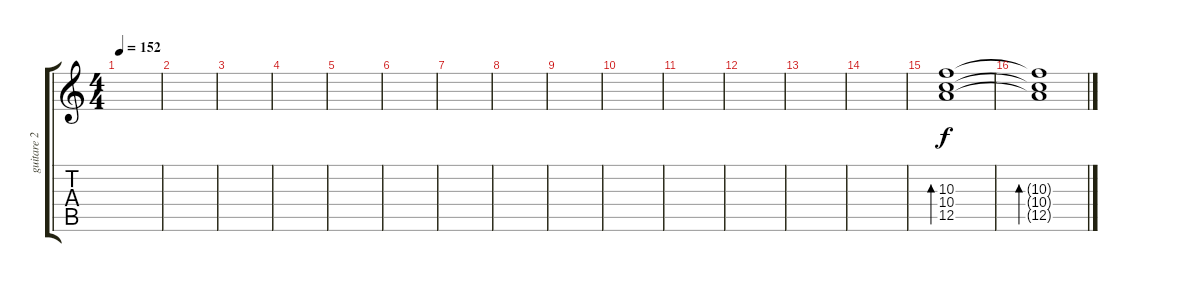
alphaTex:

\track ("guitare 2" "guitare 2") {instrument electricguitarclean}
\staff {score tabs}
\tuning (E4 B3 G3 D3 A2 E2) {hide}
\ts (4 4)
\tempo 152
\clef g2
\ks c
|
|
|
|
|
|
|
|
|
|
|
|
|
|
(10.3 10.4 12.5).1{bd 480} |
(10.3{t} 10.4{t} 12.5{t}).1{bd 480}
